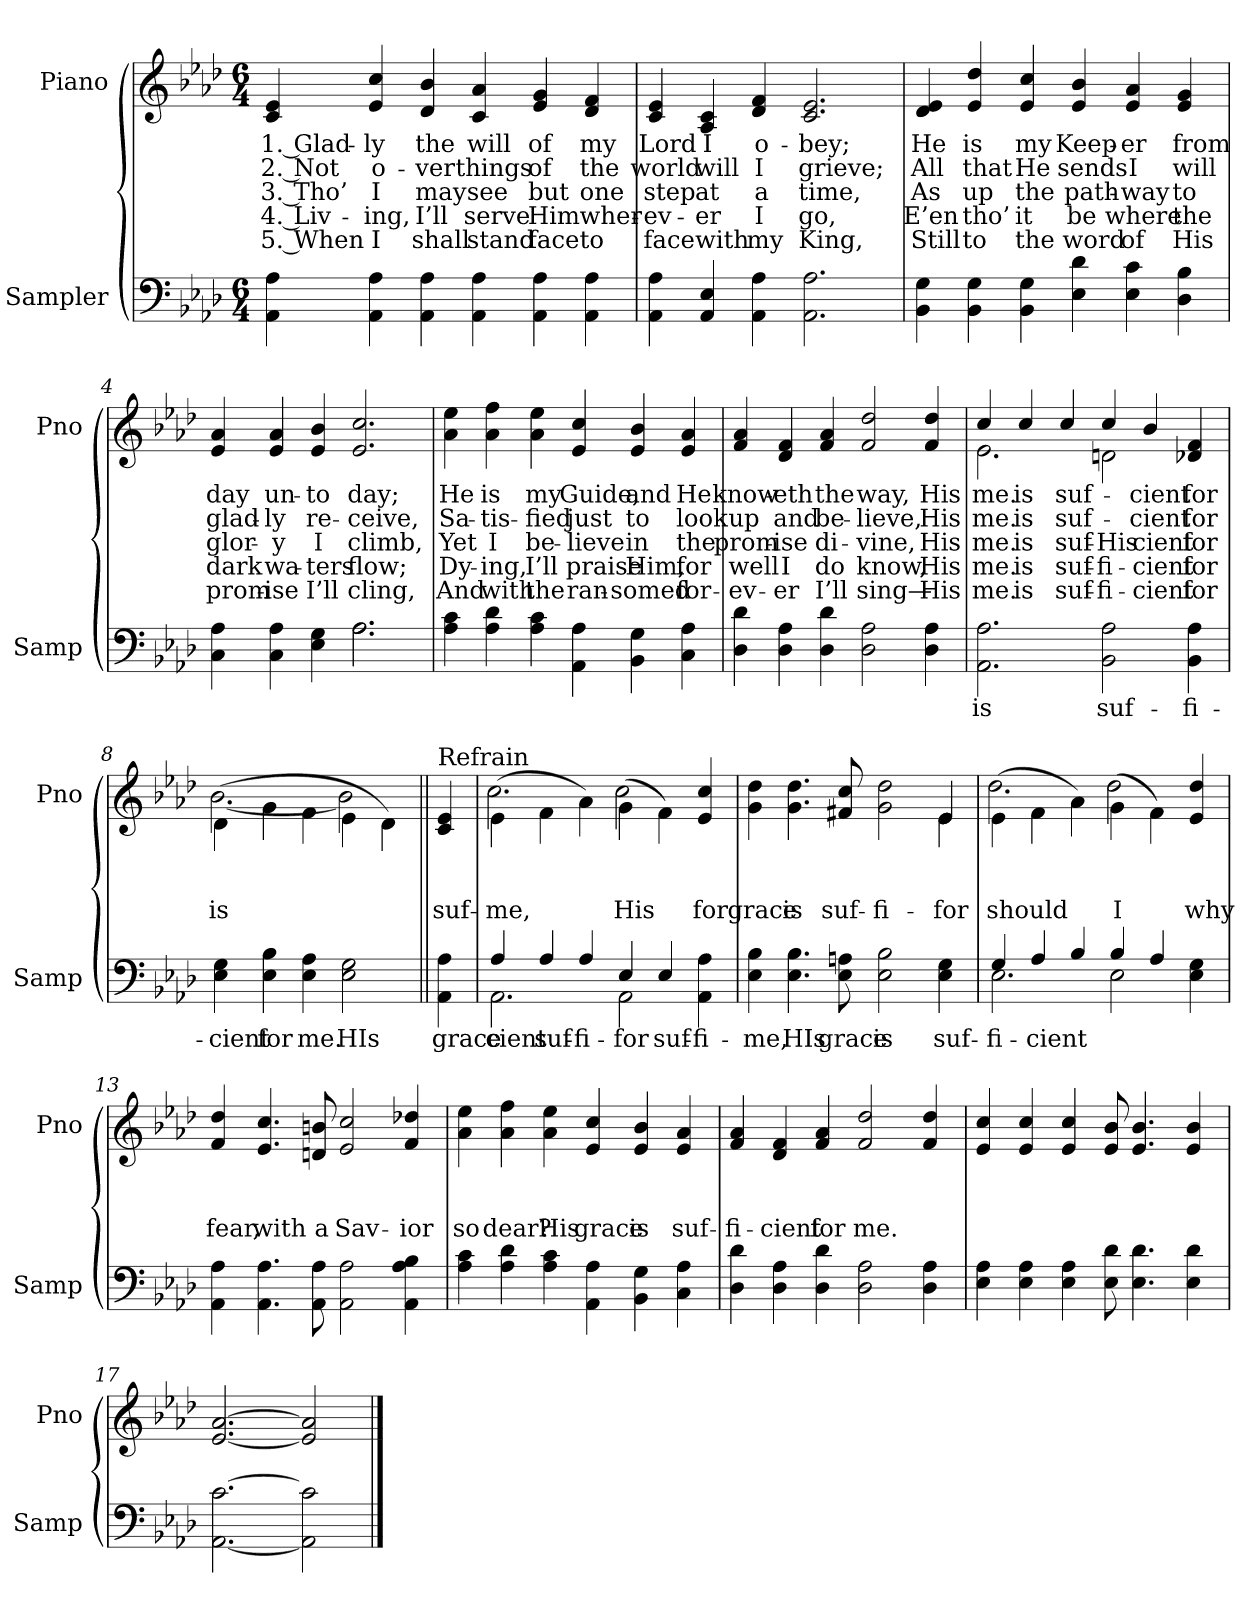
**kern	**text	**kern	**text	**text	**text	**text	**text
*part2	*part2	*part1	*part1	*part1	*part1	*part1	*part1
*staff2	*staff2	*staff1	*staff1	*staff1	*staff1	*staff1	*staff1
*I"Sampler	*	*I"Piano	*	*	*	*	*
*I'Samp	*	*I'Pno	*	*	*	*	*
*clefF4	*	*clefG2	*	*	*	*	*
*k[b-e-a-d-]	*	*k[b-e-a-d-]	*	*	*	*	*
*A-:	*	*A-:	*	*	*	*	*
*M6/4	*	*M6/4	*	*	*	*	*
=1	=1	=1	=1	=1	=1	=1	=1
4AA- 4A-	.	4c 4e-	1. Glad-	2. Not	3. Tho’	4. Liv-	5. When
4AA- 4A-	.	4e- 4cc	-ly	o-	I	-ing,	I
4AA- 4A-	.	4d- 4b-	the	-ver	may	I’ll	shall
4AA- 4A-	.	4c 4a-	will	things	see	serve	stand
4AA- 4A-	.	4e- 4g	of	of	but	Him	face
4AA- 4A-	.	4d- 4f	my	the	one	wher-	to
=2	=2	=2	=2	=2	=2	=2	=2
4AA- 4A-	.	4c 4e-	Lord	world	step	-ev-	face
4AA- 4E-	.	4A- 4c	I	will	at	-er	with
4AA- 4A-	.	4d- 4f	o-	I	a	I	my
2.AA- 2.A-	.	2.c 2.e-	-bey;	grieve;	time,	go,	King,
=3	=3	=3	=3	=3	=3	=3	=3
4BB- 4G	.	4d- 4e-	He	All	As	E’en	Still
4BB- 4G	.	4e- 4dd-	is	that	up	tho’	to
4BB- 4G	.	4e- 4cc	my	He	the	it	the
4E- 4d-	.	4e- 4b-	Keep-	sends	path-	be	word
4E- 4c	.	4e- 4a-	-er	I	-way	where	of
4D- 4B-	.	4e- 4g	from	will	to	the	His
=4	=4	=4	=4	=4	=4	=4	=4
*^	*	*	*	*	*	*	*
4C 4A-	2.ryy	.	4e- 4a-	day	glad-	glor-	dark	prom-
4C 4A-	.	.	4e- 4a-	un-	-ly	-y	wa-	-ise
4E- 4G	.	.	4e- 4b-	-to	re-	I	-ters	I’ll
2.A-\	2.A-	.	2.e- 2.cc	day;	-ceive,	climb,	flow;	cling,
*v	*v	*	*	*	*	*	*	*
=5	=5	=5	=5	=5	=5	=5	=5
4A- 4c	.	4a- 4ee-	He	Sa-	Yet	Dy-	And
4A- 4d-	.	4a- 4ff	is	-tis-	I	-ing,	with
4A- 4c	.	4a- 4ee-	my	-fied	be-	I’ll	the
4AA- 4A-	.	4e- 4cc	Guide,	just	-lieve	praise	ran-
4BB- 4G	.	4e- 4b-	and	to	in	Him,	-somed
4C 4A-	.	4e- 4a-	He	look	the	for	for-
=6	=6	=6	=6	=6	=6	=6	=6
4D- 4d-	.	4f 4a-	know-	up	prom-	well	-ev-
4D- 4A-	.	4d- 4f	-eth	and	-ise	I	-er
4D- 4d-	.	4f 4a-	the	be-	di-	do	I’ll
2D- 2A-	.	2f 2dd-	way,	-lieve,	-vine,	know,	sing—
4D- 4A-	.	4f 4dd-	His	His	His	His	His
=7	=7	=7	=7	=7	=7	=7	=7
*	*	*^	*	*	*	*	*
2.AA- 2.A-	is	4cc/	2.e-	me.	me.	me.	me.	me.
.	.	4cc/	.	is	is	is	is	is
.	.	4cc/	.	suf-	suf-	suf-	suf-	suf-
2BB- 2A-	suf-	4cc/	2dn	.	.	His	-fi-	-fi-
.	.	4b-/	.	-cient	-cient	-cient	-cient	-cient
4BB- 4A-	-fi-	4d- 4f	4ryy	for	for	for	for	for
=8	=8	=8	=8	=8	=8	=8	=8	=8
4E- 4G	-cient	(4d-\	[2.b-	.	.	is	.	.
4E- 4B-	for	4g\	.	.	.	.	.	.
4E- 4A-	me.	4f\	.	.	.	.	.	.
2E- 2G	HIs	4e-\	2b-]	.	.	.	.	.
.	.	4d-\)	.	.	.	.	.	.
*	*	*v	*v	*	*	*	*	*
=9||	=9||	=9||	=9||	=9||	=9||	=9||	=9||
!	!	!LO:TX:t=Refrain	!	!	!	!	!
4AA- 4A-	grace	4c 4e-	.	.	suf-	.	.
=10	=10	=10	=10	=10	=10	=10	=10
*^	*	*^	*	*	*	*	*
4A-/	2.AA-	-cient	(4e-\	2.cc	.	.	me,	.	.
4A-/	.	suf-	4f\	.	.	.	.	.	.
4A-/	.	-fi-	4a-\)	.	.	.	.	.	.
4E-/	2AA-	for	(4g\	2cc	.	.	His	.	.
4E-/	.	suf-	4f\)	.	.	.	.	.	.
4AA- 4A-	4ryy	-fi-	4e- 4cc	4ryy	.	.	for	.	.
*v	*v	*	*	*	*	*	*	*	*
=11	=11	=11	=11	=11	=11	=11	=11	=11
4E- 4B-	me,	4g 4dd-	4ryy	.	.	grace	.	.
*	*	*v	*v	*	*	*	*	*
4.E- 4.B-	HIs	4.g 4.dd-	.	.	is	.	.
8E- 8An	grace	8f#X 8cc	.	.	suf-	.	.
2E- 2B-	is	2g 2dd-	.	.	-fi-	.	.
*	*	*^	*	*	*	*	*
4E- 4G	suf-	4e-/	4e-	.	.	for	.	.
=12	=12	=12	=12	=12	=12	=12	=12	=12
*^	*	*	*	*	*	*	*	*
4G/	2.E-	-fi-	(4e-\	2.dd-	.	.	should	.	.
4A-/	.	-cient	4f\	.	.	.	.	.	.
4B-/	.	.	4a-\)	.	.	.	.	.	.
4B-/	2E-	.	(4g\	2dd-	.	.	I	.	.
4A-/	.	.	4f\)	.	.	.	.	.	.
4E- 4G	4ryy	.	4e- 4dd-	4ryy	.	.	why	.	.
*v	*v	*	*	*	*	*	*	*	*
*	*	*v	*v	*	*	*	*	*
=13	=13	=13	=13	=13	=13	=13	=13
4AA- 4A-	.	4f 4dd-	.	.	fear,	.	.
4.AA- 4.A-	.	4.e- 4.cc	.	.	with	.	.
8AA- 8A-	.	8dn 8bn	.	.	a	.	.
2AA- 2A-	.	2e- 2cc	.	.	Sav-	.	.
4AA- 4A- 4B-	.	4f/ 4dd-X/	.	.	-ior	.	.
=14	=14	=14	=14	=14	=14	=14	=14
4A- 4c	.	4a- 4ee-	.	.	so	.	.
4A- 4d-	.	4a- 4ff	.	.	dear?	.	.
4A- 4c	.	4a- 4ee-	.	.	His	.	.
4AA- 4A-	.	4e- 4cc	.	.	grace	.	.
4BB- 4G	.	4e- 4b-	.	.	is	.	.
4C 4A-	.	4e- 4a-	.	.	suf-	.	.
=15	=15	=15	=15	=15	=15	=15	=15
4D- 4d-	.	4f 4a-	.	.	-fi-	.	.
4D- 4A-	.	4d- 4f	.	.	-cient	.	.
4D- 4d-	.	4f 4a-	.	.	for	.	.
2D- 2A-	.	2f 2dd-	.	.	me.	.	.
4D- 4A-	.	4f 4dd-	.	.	.	.	.
=16	=16	=16	=16	=16	=16	=16	=16
4E- 4A-	.	4e- 4cc	.	.	.	.	.
4E- 4A-	.	4e- 4cc	.	.	.	.	.
4E- 4A-	.	4e- 4cc	.	.	.	.	.
8E- 8d-	.	8e- 8b-	.	.	.	.	.
4.E- 4.d-	.	4.e- 4.b-	.	.	.	.	.
4E- 4d-	.	4e- 4b-	.	.	.	.	.
=17	=17	=17	=17	=17	=17	=17	=17
[2.AA- [2.c	.	[2.e- [2.a-	.	.	.	.	.
2AA-] 2c]	.	2e-] 2a-]	.	.	.	.	.
==	==	==	==	==	==	==	==
*-	*-	*-	*-	*-	*-	*-	*-
